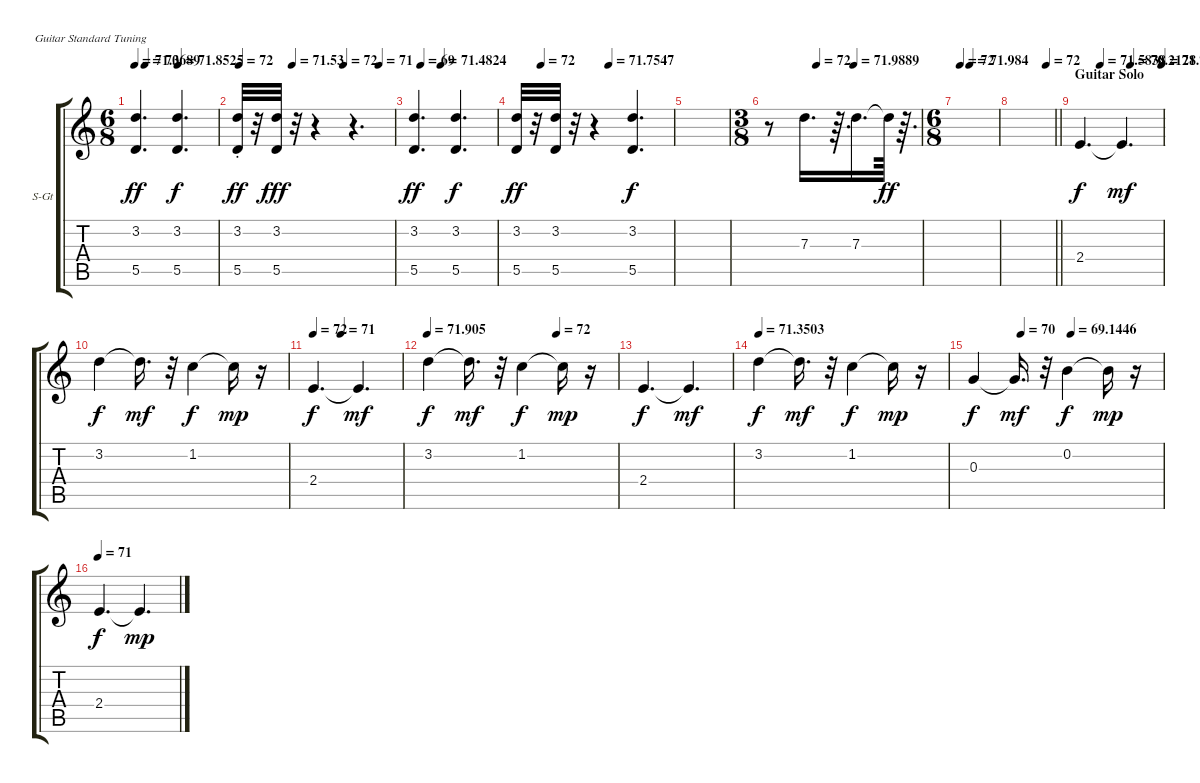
\bracketExtendMode groupsimilarinstruments
\firstSystemTrackNameOrientation horizontal
\otherSystemsTrackNameOrientation horizontal
\track ("Horn" "S-Gt") {instrument acousticguitarsteel}
\staff {score tabs}
\tuning (E4 B3 G3 D3 A2 E2)
\ts (6 8)
\tempo
71.3689
\tempo (70 0.125)
\tempo (71.8525 0.525)
\accidentals auto
\clef g2
\ottava regular
\simile none
\scale
0.333333
\ks c
(5.5 3.2).4{d dy ff} (5.5 3.2).4{d dy f} |
\tempo (72 0.01875)
\tempo (71.53 0.35625)
\tempo (72 0.68125)
\tempo (71 0.90625)
\scale
0.333333 (5.5 3.2{st}).32{dy ff} r.32 (5.5 3.2).32{dy fff} r.32 r.4 r.4{d} |
\tempo (69 0.09375)
\tempo (71.4824 0.3375)
\scale
0.333333 (5.5 3.2).4{d dy ff} (3.2 5.5).4{d dy f} |
\tempo (72 0.1625)
\tempo (71.7547 0.59375)
\scale
0.333333 (5.5 3.2).32{dy ff} r.32 (5.5 3.2).32 r.32 r.4 (3.2 5.5).4{d dy f} |
\scale
0.333333 |
\ts (3 8)
\beaming (8 3)
\tempo (72 0.31875)
\tempo (71.9889 0.5625)
\scale
0.39527 r.8 7.3.16{d} r.64{d} 7.3.16{d} 7.3{t}.64{dy ff} r.64{d} |
\ts (6 8)
\beaming (8 3 3)
\tempo (72 0.10625)
\tempo (71.984 0.33125)
\scale
0.39527 |
\tempo (72 0.8125)
\scale
0.209459
\barLineRight lightlight
|
\section ("" "Guitar Solo")
\tempo (71.5838 0.25625)
\tempo (70.2128 0.61875)
\tempo (71.744 0.99375)
\scale
0.333333 2.4.4{d dy f} 2.4{t}.4{d dy mf} |
\scale
0.333333 3.2.4{dy f} 3.2{t}.16{d dy mf} r.32 1.2.4{dy f} 1.2{t}.16{dy mp} r.16 |
\tempo (72 0.0125)
\tempo (71 0.325)
\scale
0.333333 2.4.4{d dy f} 2.4{t}.4{d dy mf} |
\tempo
71.905
\tempo (72 0.68125)
\scale
0.333333 3.2.4{dy f} 3.2{t}.16{d dy mf} r.32 1.2.4{dy f} 1.2{t}.16{dy mp} r.16 |
\scale
0.333333 2.4.4{d dy f} 2.4{t}.4{d dy mf} |
\tempo (71.3503 0.00625)
\scale
0.333333 3.2.4{dy f} 3.2{t}.16{d dy mf} r.32 1.2.4{dy f} 1.2{t}.16{dy mp} r.16 |
\tempo (70 0.25625)
\tempo (69.1446 0.51875)
\scale
0.333333 0.3.4{dy f} 0.3{t}.16{d dy mf} r.32 0.2.4{dy f} 0.2{t}.16{dy mp} r.16 |
\tempo 71
\scale
0.333333 2.4.4{d dy f} 2.4{t}.4{d dy mp}
